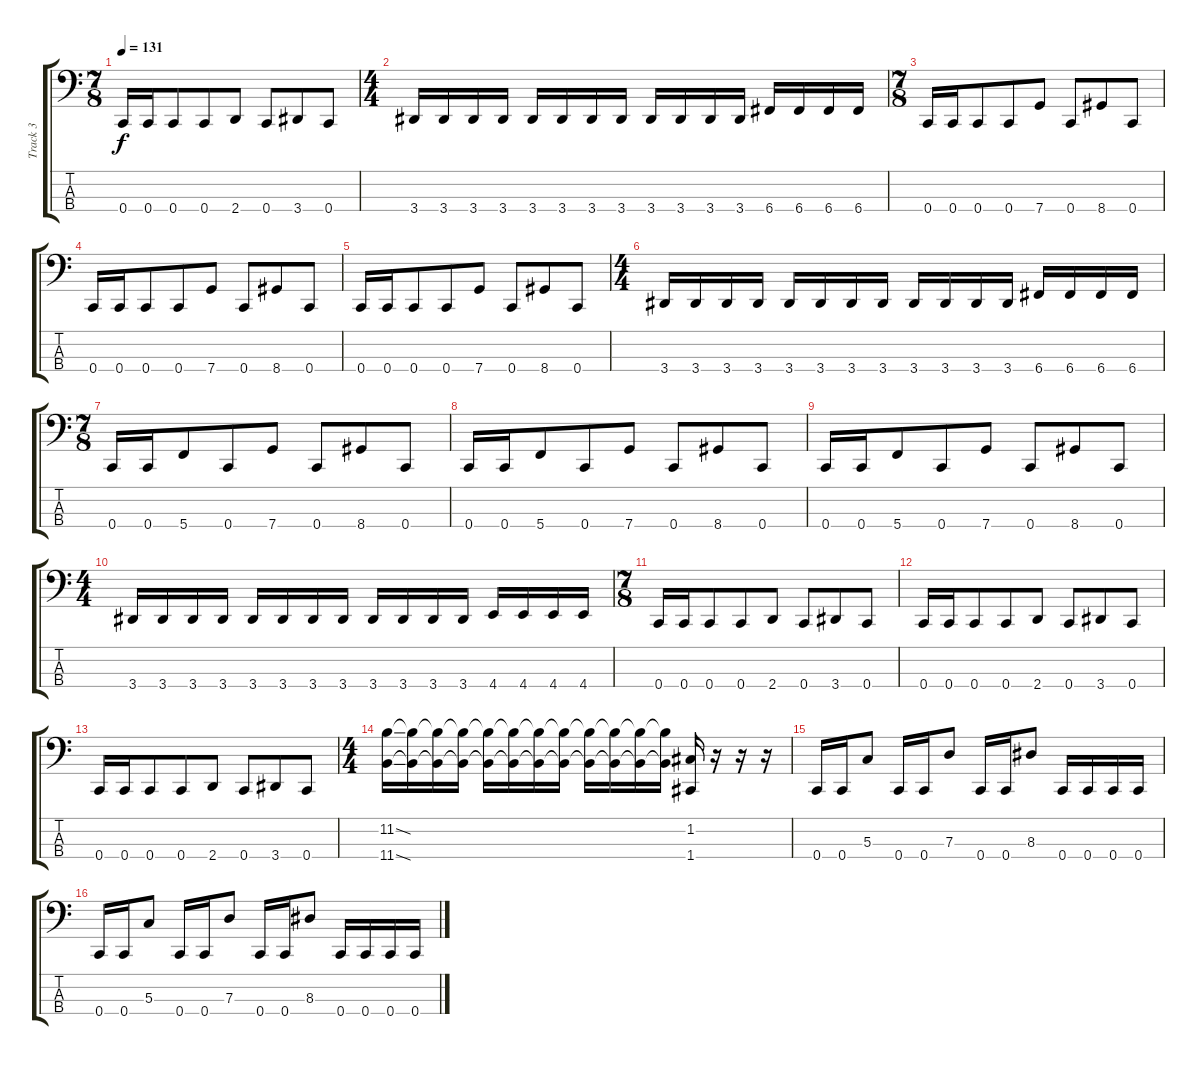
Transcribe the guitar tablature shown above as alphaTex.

\track ("Track 3" "Track 3") {instrument electricbasspick}
\staff {score tabs}
\tuning (F2 C2 G1 C1) {hide}
\ts (7 8)
\tempo 131
\clef f4
\ks c
0.4.16{dy f} 0.4.16 0.4.8 0.4.8 2.4.8 0.4.8 3.4.8 0.4.8 |
\ts (4 4)
3.4.16 3.4.16 3.4.16 3.4.16 3.4.16 3.4.16 3.4.16 3.4.16 3.4.16 3.4.16 3.4.16 3.4.16 6.4.16 6.4.16 6.4.16 6.4.16 |
\ts (7 8)
0.4.16 0.4.16 0.4.8 0.4.8 7.4.8 0.4.8 8.4.8 0.4.8 |
0.4.16 0.4.16 0.4.8 0.4.8 7.4.8 0.4.8 8.4.8 0.4.8 |
0.4.16 0.4.16 0.4.8 0.4.8 7.4.8 0.4.8 8.4.8 0.4.8 |
\ts (4 4)
3.4.16 3.4.16 3.4.16 3.4.16 3.4.16 3.4.16 3.4.16 3.4.16 3.4.16 3.4.16 3.4.16 3.4.16 6.4.16 6.4.16 6.4.16 6.4.16 |
\ts (7 8)
0.4.16 0.4.16 5.4.8 0.4.8 7.4.8 0.4.8 8.4.8 0.4.8 |
0.4.16 0.4.16 5.4.8 0.4.8 7.4.8 0.4.8 8.4.8 0.4.8 |
0.4.16 0.4.16 5.4.8 0.4.8 7.4.8 0.4.8 8.4.8 0.4.8 |
\ts (4 4)
3.4.16 3.4.16 3.4.16 3.4.16 3.4.16 3.4.16 3.4.16 3.4.16 3.4.16 3.4.16 3.4.16 3.4.16 4.4.16 4.4.16 4.4.16 4.4.16 |
\ts (7 8)
0.4.16 0.4.16 0.4.8 0.4.8 2.4.8 0.4.8 3.4.8 0.4.8 |
0.4.16 0.4.16 0.4.8 0.4.8 2.4.8 0.4.8 3.4.8 0.4.8 |
0.4.16 0.4.16 0.4.8 0.4.8 2.4.8 0.4.8 3.4.8 0.4.8 |
\ts (4 4)
(11.2{ss} 11.4{ss}).16 (11.2{t} 11.4{t}).16 (11.2{t} 11.4{t}).16 (11.2{t} 11.4{t}).16 (11.2{t} 11.4{t}).16 (11.2{t} 11.4{t}).16 (11.2{t} 11.4{t}).16 (11.2{t} 11.4{t}).16 (11.2{t} 11.4{t}).16 (11.2{t} 11.4{t}).16 (11.2{t} 11.4{t}).16 (11.2{t} 11.4{t}).16 (1.2 1.4).16 r.16 r.16 r.16 |
0.4.16 0.4.16 5.3.8 0.4.16 0.4.16 7.3.8 0.4.16 0.4.16 8.3.8 0.4.16 0.4.16 0.4.16 0.4.16 |
0.4.16 0.4.16 5.3.8 0.4.16 0.4.16 7.3.8 0.4.16 0.4.16 8.3.8 0.4.16 0.4.16 0.4.16 0.4.16
